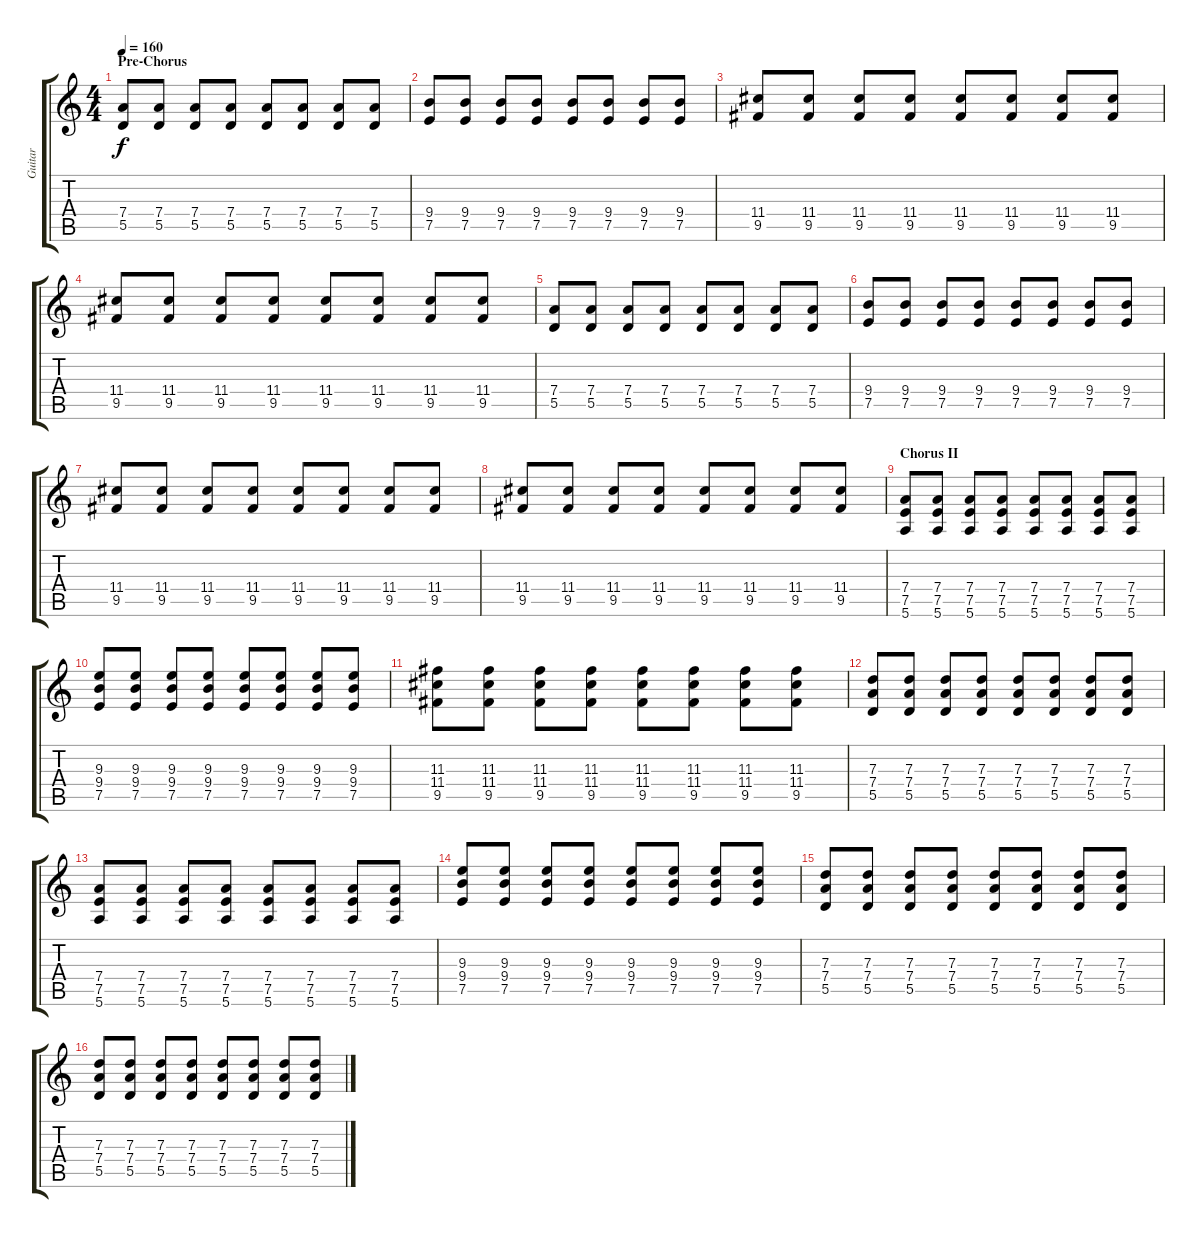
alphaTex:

\track ("Guitar" "Guitar") {instrument acousticguitarsteel}
\staff {score tabs}
\tuning (E4 B3 G3 D3 A2 E2) {hide}
\ts (4 4)
\section ("" "Pre-Chorus")
\tempo 160
\clef g2
\ks c
(7.4 5.5).8{dy f} (7.4 5.5).8 (7.4 5.5).8 (7.4 5.5).8 (7.4 5.5).8 (7.4 5.5).8 (7.4 5.5).8 (7.4 5.5).8 |
(9.4 7.5).8 (9.4 7.5).8 (9.4 7.5).8 (9.4 7.5).8 (9.4 7.5).8 (9.4 7.5).8 (9.4 7.5).8 (9.4 7.5).8 |
(11.4 9.5).8 (11.4 9.5).8 (11.4 9.5).8 (11.4 9.5).8 (11.4 9.5).8 (11.4 9.5).8 (11.4 9.5).8 (11.4 9.5).8 |
(11.4 9.5).8 (11.4 9.5).8 (11.4 9.5).8 (11.4 9.5).8 (11.4 9.5).8 (11.4 9.5).8 (11.4 9.5).8 (11.4 9.5).8 |
(7.4 5.5).8 (7.4 5.5).8 (7.4 5.5).8 (7.4 5.5).8 (7.4 5.5).8 (7.4 5.5).8 (7.4 5.5).8 (7.4 5.5).8 |
(9.4 7.5).8 (9.4 7.5).8 (9.4 7.5).8 (9.4 7.5).8 (9.4 7.5).8 (9.4 7.5).8 (9.4 7.5).8 (9.4 7.5).8 |
(11.4 9.5).8 (11.4 9.5).8 (11.4 9.5).8 (11.4 9.5).8 (11.4 9.5).8 (11.4 9.5).8 (11.4 9.5).8 (11.4 9.5).8 |
(11.4 9.5).8 (11.4 9.5).8 (11.4 9.5).8 (11.4 9.5).8 (11.4 9.5).8 (11.4 9.5).8 (11.4 9.5).8 (11.4 9.5).8 |
\section ("" "Chorus II")
(7.4 7.5 5.6).8{volume 8} (7.4 7.5 5.6).8 (7.4 7.5 5.6).8 (7.4 7.5 5.6).8 (7.4 7.5 5.6).8 (7.4 7.5 5.6).8 (7.4 7.5 5.6).8 (7.4 7.5 5.6).8 |
(9.3 9.4 7.5).8 (9.3 9.4 7.5).8 (9.3 9.4 7.5).8 (9.3 9.4 7.5).8 (9.3 9.4 7.5).8 (9.3 9.4 7.5).8 (9.3 9.4 7.5).8 (9.3 9.4 7.5).8 |
(11.3 11.4 9.5).8 (11.3 11.4 9.5).8 (11.3 11.4 9.5).8 (11.3 11.4 9.5).8 (11.3 11.4 9.5).8 (11.3 11.4 9.5).8 (11.3 11.4 9.5).8 (11.3 11.4 9.5).8 |
(7.3 7.4 5.5).8 (7.3 7.4 5.5).8 (7.3 7.4 5.5).8 (7.3 7.4 5.5).8 (7.3 7.4 5.5).8 (7.3 7.4 5.5).8 (7.3 7.4 5.5).8 (7.3 7.4 5.5).8 |
(7.4 7.5 5.6).8 (7.4 7.5 5.6).8 (7.4 7.5 5.6).8 (7.4 7.5 5.6).8 (7.4 7.5 5.6).8 (7.4 7.5 5.6).8 (7.4 7.5 5.6).8 (7.4 7.5 5.6).8 |
(9.3 9.4 7.5).8 (9.3 9.4 7.5).8 (9.3 9.4 7.5).8 (9.3 9.4 7.5).8 (9.3 9.4 7.5).8 (9.3 9.4 7.5).8 (9.3 9.4 7.5).8 (9.3 9.4 7.5).8 |
(7.3 7.4 5.5).8 (7.3 7.4 5.5).8 (7.3 7.4 5.5).8 (7.3 7.4 5.5).8 (7.3 7.4 5.5).8 (7.3 7.4 5.5).8 (7.3 7.4 5.5).8 (7.3 7.4 5.5).8 |
(7.3 7.4 5.5).8 (7.3 7.4 5.5).8 (7.3 7.4 5.5).8 (7.3 7.4 5.5).8 (7.3 7.4 5.5).8 (7.3 7.4 5.5).8 (7.3 7.4 5.5).8 (7.3 7.4 5.5).8
